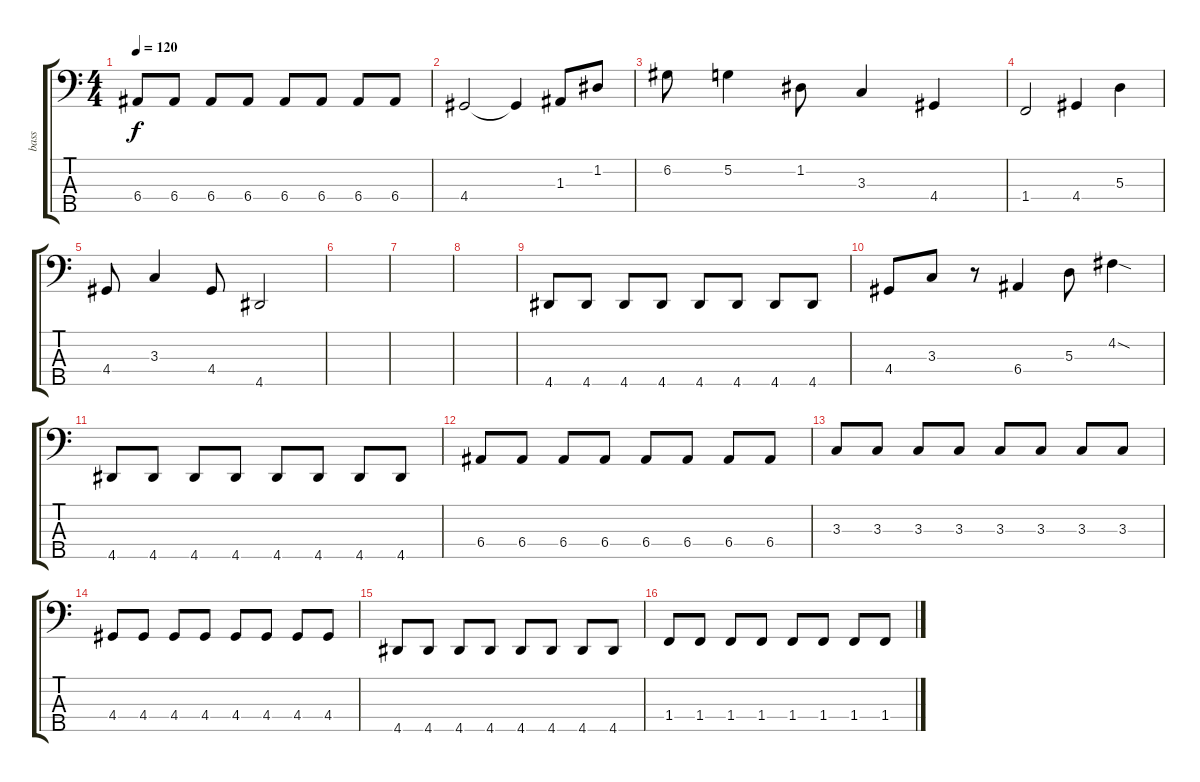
\track ("bass" "bass") {instrument electricbassfinger}
\staff {score tabs}
\tuning (G2 D2 A1 E1 B0) {hide}
\ts (4 4)
\tempo 120
\clef f4
\ks c
6.4.8{dy f} 6.4.8 6.4.8 6.4.8 6.4.8 6.4.8 6.4.8 6.4.8 |
4.4.2 4.4{t}.4 1.3.8 1.2.8 |
6.2.8 5.2.4 1.2.8 3.3.4 4.4.4 |
1.4.2 4.4.4 5.3.4 |
4.4.8 3.3.4 4.4.8 4.5.2 |
|
|
|
4.5.8 4.5.8 4.5.8 4.5.8 4.5.8 4.5.8 4.5.8 4.5.8 |
4.4.8 3.3.8 r.8 6.4.4 5.3.8 4.2{sod}.4 |
4.5.8 4.5.8 4.5.8 4.5.8 4.5.8 4.5.8 4.5.8 4.5.8 |
6.4.8 6.4.8 6.4.8 6.4.8 6.4.8 6.4.8 6.4.8 6.4.8 |
3.3.8 3.3.8 3.3.8 3.3.8 3.3.8 3.3.8 3.3.8 3.3.8 |
4.4.8 4.4.8 4.4.8 4.4.8 4.4.8 4.4.8 4.4.8 4.4.8 |
4.5.8 4.5.8 4.5.8 4.5.8 4.5.8 4.5.8 4.5.8 4.5.8 |
1.4.8 1.4.8 1.4.8 1.4.8 1.4.8 1.4.8 1.4.8 1.4.8
